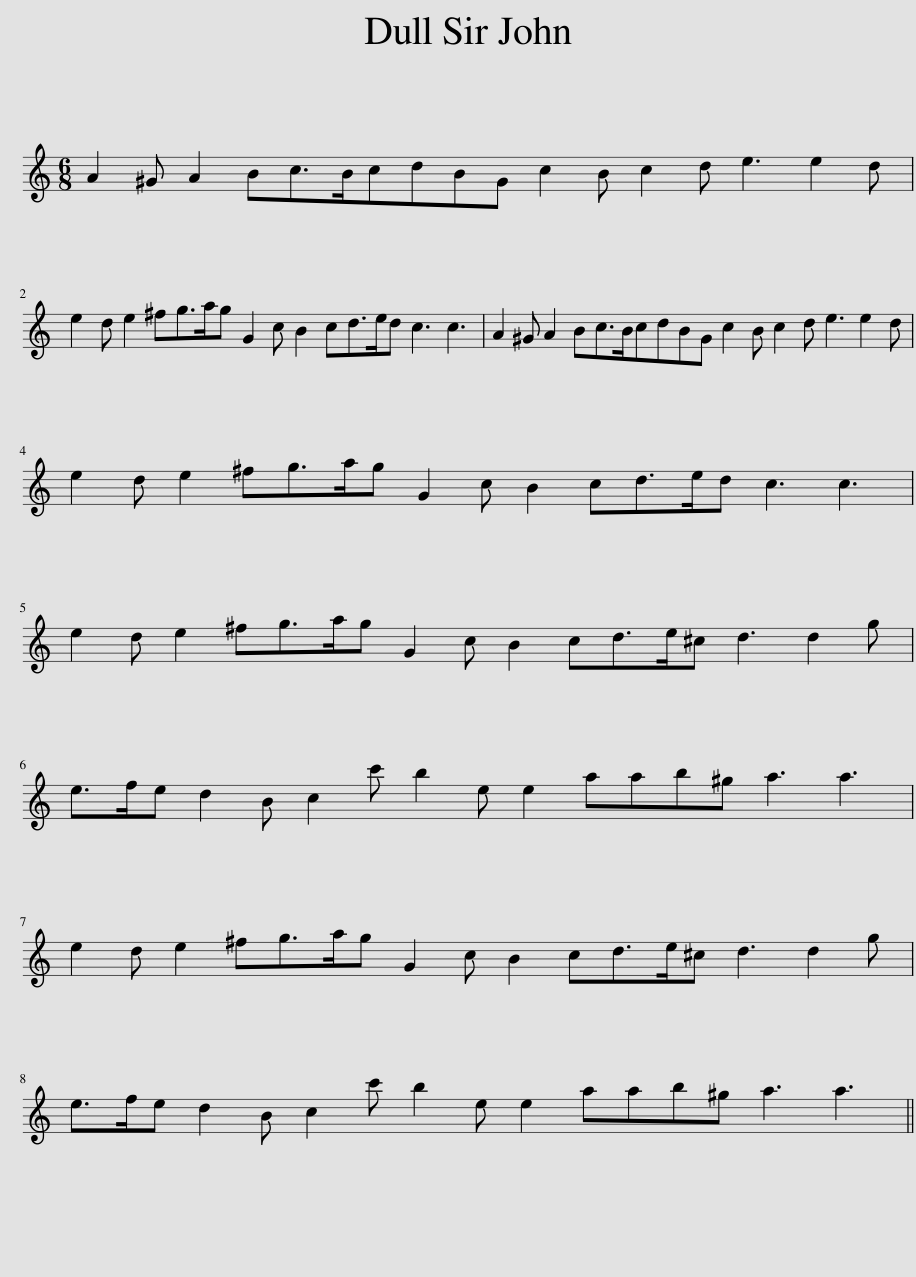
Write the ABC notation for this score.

X:1
L:1/8
M:6/8
I:linebreak $
K:C
V:1 treble
V:1
 A2 ^G A2 Bc>BcdBG c2 B c2 d e3 e2 d |$ e2 d e2 ^fg>ag G2 c B2 cd>ed c3 c3 | A2 ^G A2 Bc>BcdBG c2 B c2 d e3 e2 d |$ e2 d e2 ^fg>ag G2 c B2 cd>ed c3 c3 |$ e2 d e2 ^fg>ag G2 c B2 cd>e^c d3 d2 g |$ %5
 e>fe d2 B c2 c' b2 e e2 aab^g a3 a3 |$ e2 d e2 ^fg>ag G2 c B2 cd>e^c d3 d2 g |$ e>fe d2 B c2 c' b2 e e2 aab^g a3 a3 || %8
